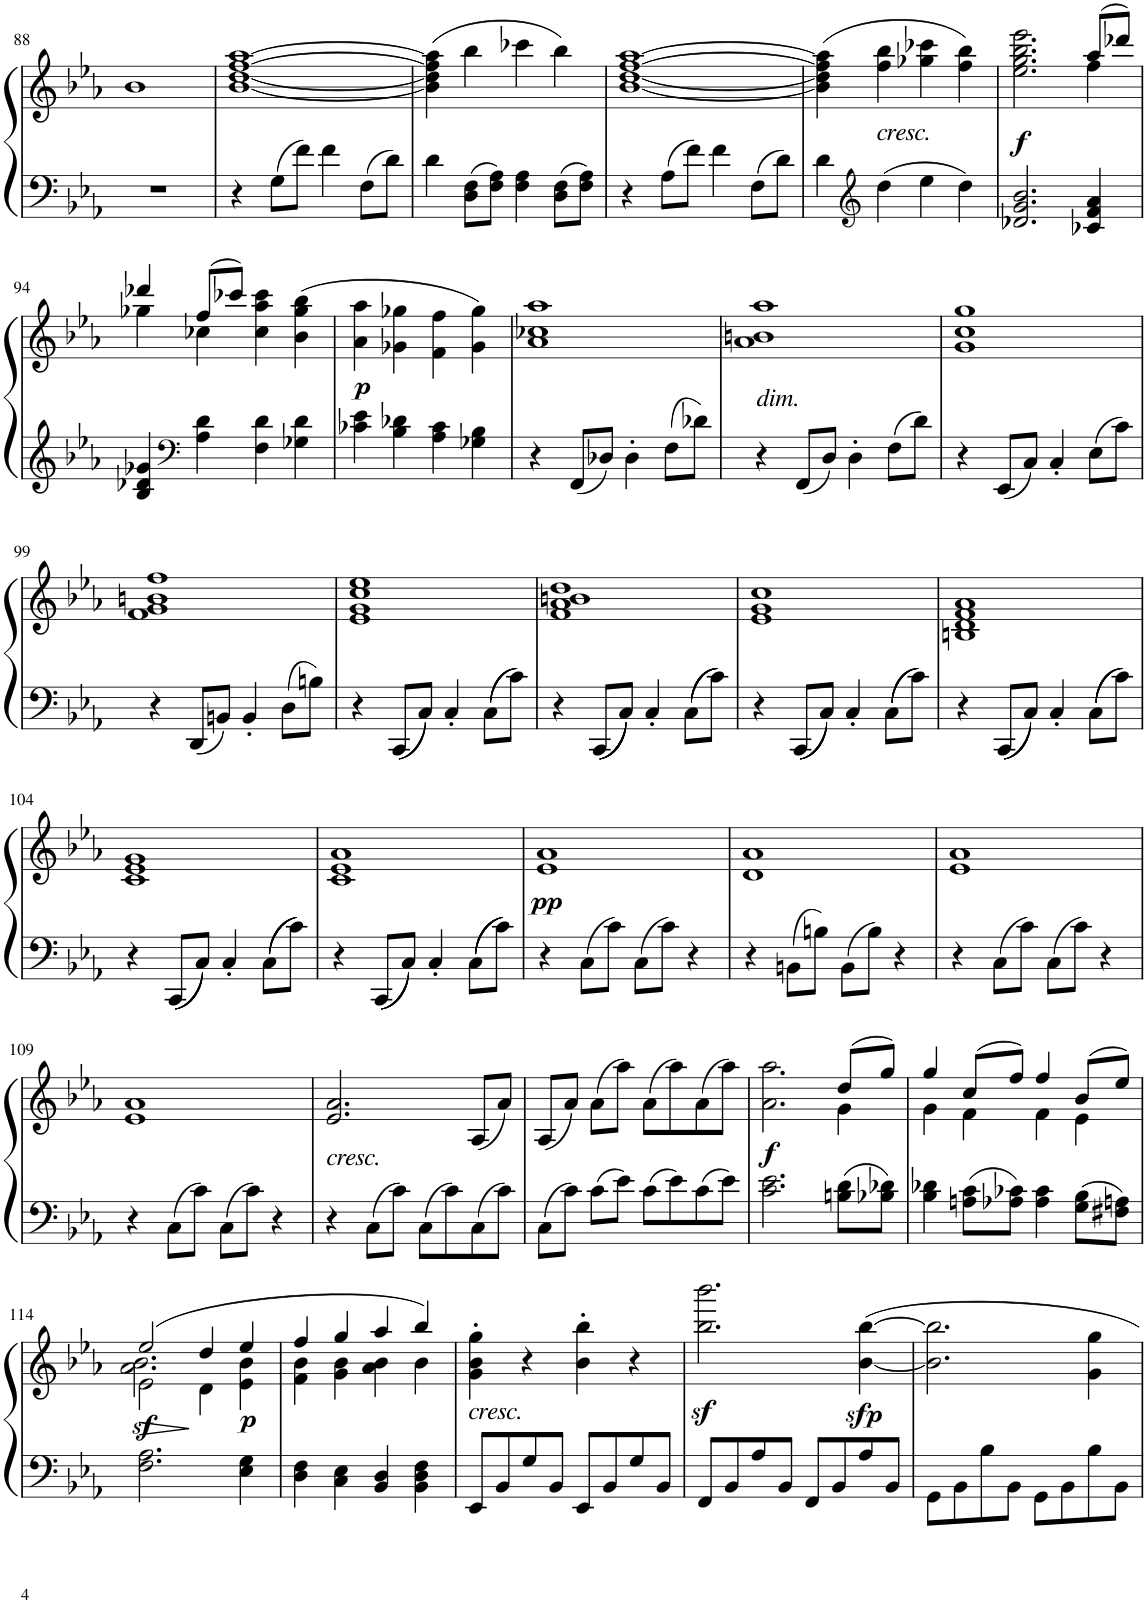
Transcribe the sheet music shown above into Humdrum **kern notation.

**kern	**kern	**dynam
*part1	*part1	*part1
*staff2	*staff1	*staff1/2
*I"Piano	*	*
*I'Pno.	*	*
!!LO:PB:g=z
*clefF4	*clefG2	*
*k[b-e-a-]	*k[b-e-a-]	*
*M4/4	*M4/4	*
*met(c)	*met(c)	*
=88	=88	=88
1r	1b-	.
=89	=89	=89
4r	[1b- [1dd [1ff [1aa-	.
8G\L	.	.
8f\J	.	.
4f\	.	.
8F\L	.	.
8d\J	.	.
=90	=90	=90
4d\	(4b-\] 4dd\] 4ff\] 4aa-\]	.
8D\ 8F\L	4bb-\	.
8F\ 8A-\J	.	.
4F\ 4A-\	4ccc-X\	.
8D\ 8F\L	4bb-\)	.
8F\ 8A-\J	.	.
=91	=91	=91
4r	[1b- [1dd [1ff [1aa-	.
8A-\L	.	.
8f\J	.	.
4f\	.	.
8F\L	.	.
8d\J	.	.
=92	=92	=92
4d\	(4b-\] 4dd\] 4ff\] 4aa-\]	.
*clefG2	*	*
!	!LO:TX:b:i:t=cresc.	!
4dd\	4ff\ 4bb-\	.
4ee-\	4gg-X\ 4ccc-X\	.
4dd\	4ff\ 4bb-\)	.
=93	=93	=93
*	*^	*
!	!	!	!LO:DY:b
2.d-X/ 2.g/ 2.b-/	2.ryy	2.ee-\ 2.gg\ 2.bb-\ 2.eee-\	f
4c-X/ 4f/ 4a-/	(8aa-/L	4ff\	.
.	8ddd-X/J)	.	.
!!LO:LB:g=z	!!
=94	=94	=94	=94
4B-/ 4d-X/ 4g-X/	4ddd-X/	4gg-X\	.
*clefF4	*	*	*
4A-\ 4d-\	(8ff/L	4cc-X\	.
.	8ccc-X/J)	.	.
4F\ 4d-\	2ryy	4cc-\ 4aa-\ 4ccc-\	.
4G-X\ 4d-\	.	(>4b-\ 4gg-\ 4bb-\	.
=95	=95	=95	=95
!	!	!	!LO:DY:b
*	*v	*v	*
4c-X\ 4e-\	4a-\ 4aa-\	p
4B-\ 4d-X\	4g-X\ 4gg-X\	.
4A-\ 4c-\	4f\ 4ff\	.
4G-X\ 4B-\	4g-\ 4gg-\)	.
=96	=96	=96
4r	1a- 1cc-X 1aa-	.
8FF/L	.	.
8D-X/J	.	.
4D-'\	.	.
8F\L	.	.
8d-X\J	.	.
=97	=97	=97
!	!LO:TX:b:i:t=dim.	!
4r	1a- 1bn 1aa-	.
8FF/L	.	.
8D/J	.	.
4D'\	.	.
8F\L	.	.
8d\J	.	.
=98	=98	=98
4r	1g 1cc 1gg	.
8EE-/L	.	.
8C/J	.	.
4C'/	.	.
8E-\L	.	.
8c\J	.	.
!!LO:LB:g=z
=99	=99	=99
4r	1f 1g 1bn 1ff	.
8DD/L	.	.
8BBn/J	.	.
4BB'/	.	.
8D\L	.	.
8Bn\J	.	.
=100	=100	=100
4r	1e- 1g 1cc 1ee-	.
8CC/L	.	.
8C/J	.	.
4C'/	.	.
8C\L	.	.
8c\J	.	.
=101	=101	=101
4r	1f 1a- 1bn 1dd	.
8CC/L	.	.
8C/J	.	.
4C'/	.	.
8C\L	.	.
8c\J	.	.
=102	=102	=102
4r	1e- 1g 1cc	.
8CC/L	.	.
8C/J	.	.
4C'/	.	.
8C\L	.	.
8c\J	.	.
=103	=103	=103
4r	1Bn 1d 1f 1a-	.
8CC/L	.	.
8C/J	.	.
4C'/	.	.
8C\L	.	.
8c\J	.	.
!!LO:LB:g=z
=104	=104	=104
4r	1c 1e- 1g	.
8CC/L	.	.
8C/J	.	.
4C'/	.	.
8C\L	.	.
8c\J	.	.
=105	=105	=105
4r	1c 1e- 1a-	.
8CC/L	.	.
8C/J	.	.
4C'/	.	.
8C\L	.	.
8c\J	.	.
=106	=106	=106
!	!	!LO:DY:b
4r	1e- 1a-	pp
8C\L	.	.
8c\J	.	.
8C\L	.	.
8c\J	.	.
4r	.	.
=107	=107	=107
4r	1d 1a-	.
8BBn\L	.	.
8Bn\J	.	.
8BB\L	.	.
8B\J	.	.
4r	.	.
=108	=108	=108
4r	1e- 1a-	.
8C\L	.	.
8c\J	.	.
8C\L	.	.
8c\J	.	.
4r	.	.
!!LO:LB:g=z
=109	=109	=109
4r	1e- 1a-	.
8C\L	.	.
8c\J	.	.
8C\L	.	.
8c\J	.	.
4r	.	.
=110	=110	=110
!	!LO:TX:b:i:t=cresc.	!
4r	2.e-/ 2.a-/	.
8C\L	.	.
8c\J	.	.
8C\L	.	.
8c\	.	.
8C\	(8A-/L	.
8c\J	8a-/J)	.
=111	=111	=111
8C\L	(8A-/L	.
8c\J	8a-/J)	.
8c\L	(8a-\L	.
8e-\J	8aa-\J)	.
8c\L	(8a-\L	.
8e-\	8aa-\)	.
8c\	(8a-\	.
8e-\J	8aa-\J)	.
=112	=112	=112
*	*^	*
!	!	!	!LO:DY:b
2.c\ 2.e-\	2.ryy	2.a-\ 2.aa-\	f
8Bn\ 8d\L	(8dd/L	4g\	.
8B-X\ 8d-X\J	8gg/J)	.	.
=113	=113	=113	=113
4B-\ 4d-X\	4gg/	4g\	.
8An\ 8c\L	(8cc/L	4f\	.
8A-X\ 8c-X\J	8ff/J)	.	.
4A-\ 4c-\	4ff/	4f\	.
8G\ 8B-\L	(8b-/L	4e-\	.
8F#X\ 8An\J	8ee-/J)	.	.
!!LO:LB:g=z
=114	=114	=114	=114
*	*	*^	*
!	!	!	!	!LO:DY:b
2.F\ 2.A-\	(2ee-/	2e-\	2.a-\ 2.b-\	sf
.	4dd/	4d\	.	.
!	!	!	!	!LO:DY:b
4E-\ 4G\	4ee-/	4e-\ 4b-\	4ryy	p
*	*	*v	*v	*
=115	=115	=115	=115
4D\ 4F\	4ff/	4f\ 4b-\	.
4C\ 4E-\	4gg/	4g\ 4b-\	.
4BB-/ 4D/	4aa-/	4a-\ 4b-\	.
4BB-\ 4D\ 4F\	4bb-/)	4b-\	.
=116	=116	=116	=116
!	!LO:TX:b:i:t=cresc.	!	!
*	*v	*v	*
8EE-/L	4g\' 4b-\' 4gg\'	.
8BB-/	.	.
8G/	4r	.
8BB-/J	.	.
8EE-/L	4b-\' 4bb-\'	.
8BB-/	.	.
8G/	4r	.
8BB-/J	.	.
=117	=117	=117
8FF/L	2.bb-\z< 2.bbb-\z<	.
8BB-/	.	.
8A-/	.	.
8BB-/J	.	.
8FF/L	.	.
8BB-/	.	.
!	!	!LO:DY:b
8A-/	[4b-\ [4bb-\	sfp
8BB-/J	.	.
=118	=118	=118
8GG\L	2.b-\] 2.bb-\]	.
8BB-\	.	.
8B-\	.	.
8BB-\J	.	.
8GG\L	.	.
8BB-\	.	.
8B-\	4g\ 4gg\	.
8BB-\J	.	.
=	=	=
*-	*-	*-
